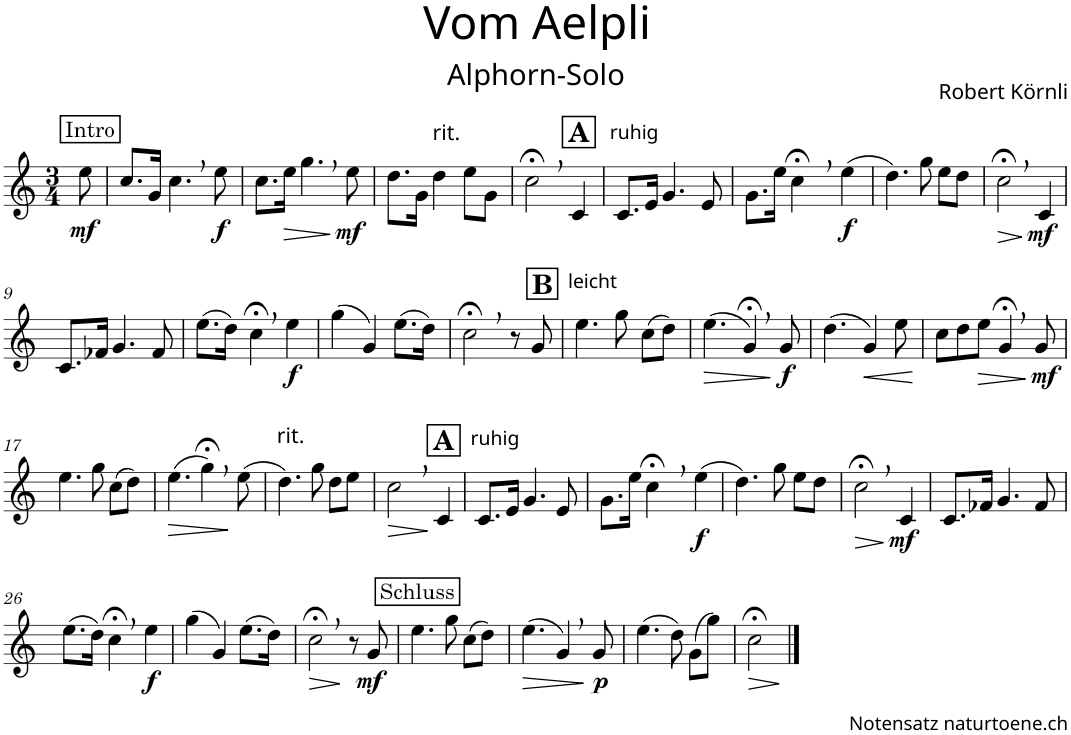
**kern	**dynam
*part1	*part1
*staff1	*staff1
*I"Alphorn	*
*I'Alphn.	*
*clefG2	*
*Trd4c6	*
*k[]	*
*M3/4	*
!!LO:REH:place=s1:a:cj:fs=11:t=Intro
=	=
!	!LO:DY:b
8ee\	mf
=1	=1
8.cc/L	.
16g/Jk	.
4.cc,\	.
!	!LO:DY:b
8ee\	f
=2	=2
8.cc\L	.
!	!LO:HP:b
16ee\Jk	>
4.gg,\	.
!	!LO:DY:n=1:b
8ee\	] mf
=3	=3
8.dd\L	.
16g\Jk	.
!LO:TX:a:t=rit.	!
4dd\	.
8ee\L	.
8g\J	.
!!LO:REH:place=s1:a:B:cj:fs=14:t=A:qo=2
=4	=4
2cc;<,\	.
!LO:TX:a:t=ruhig	!
4c/	.
=5	=5
8.c/L	.
16e/Jk	.
4.g/	.
8e/	.
=6	=6
8.g\L	.
16ee\Jk	.
4cc;<,\	.
!	!LO:DY:b
(4ee\	f
=7	=7
4.dd\)	.
8gg\	.
8ee\L	.
8dd\J	.
=8	=8
!	!LO:HP:b
2cc;<,\	>
!	!LO:DY:n=1:b
4c/	] mf
!!LO:LB:g=z
=9	=9
8.c/L	.
16f-X/Jk	.
4.g/	.
8f-/	.
=10	=10
(8.ee\L	.
16dd\Jk)	.
4cc;<,\	.
!	!LO:DY:b
4ee\	f
=11	=11
(4gg\	.
4g/)	.
(8.ee\L	.
16dd\Jk)	.
!!LO:REH:place=s1:a:B:cj:fs=14:t=B:qo=2.5
=12	=12
2cc;<,\	.
8r	.
!LO:TX:a:t=leicht	!
8g/	.
=13	=13
4.ee\	.
8gg\	.
(8cc\L	.
8dd\J)	.
=14	=14
!	!LO:HP:b
(4.ee\	>
4g;<,/)	.
!	!LO:DY:n=1:b
8g/	] f
=15	=15
(4.dd\	.
!	!LO:HP:b
4g/)	<
8ee\	.
.	[
=16	=16
8cc\L	.
8dd\	.
!	!LO:HP:b
8ee\J	>
4g;<,/	.
!	!LO:DY:n=1:b
8g/	] mf
!!LO:LB:g=z
=17	=17
4.ee\	.
8gg\	.
(8cc\L	.
8dd\J)	.
=18	=18
!	!LO:HP:b
(4.ee\	>
4gg;<,\)	.
(8ee\	]
=19	=19
!LO:TX:a:t=rit.	!
4.dd\)	.
8gg\	.
8dd\L	.
8ee\J	.
!!LO:REH:place=s1:a:B:cj:fs=14:t=A:qo=2
=20	=20
!	!LO:HP:b
2cc,\	>
!LO:TX:a:t=ruhig	!
4c/	]
=21	=21
8.c/L	.
16e/Jk	.
4.g/	.
8e/	.
=22	=22
8.g\L	.
16ee\Jk	.
4cc;<,\	.
!	!LO:DY:b
(4ee\	f
=23	=23
4.dd\)	.
8gg\	.
8ee\L	.
8dd\J	.
=24	=24
!	!LO:HP:b
2cc;<,\	>
!	!LO:DY:n=1:b
4c/	] mf
=25	=25
8.c/L	.
16f-X/Jk	.
4.g/	.
8f-/	.
!!LO:LB:g=z
=26	=26
(8.ee\L	.
16dd\Jk)	.
4cc;<,\	.
!	!LO:DY:b
4ee\	f
=27	=27
(4gg\	.
4g/)	.
(8.ee\L	.
16dd\Jk)	.
!!LO:REH:place=s1:a:cj:fs=11:t=Schluss:qo=2.5
=28	=28
!	!LO:HP:b
2cc;<,\	>
8r	]
!	!LO:DY:b
8g/	mf
=29	=29
4.ee\	.
8gg\	.
(8cc\L	.
8dd\J)	.
=30	=30
!	!LO:HP:b
(4.ee\	>
4g,/)	.
!	!LO:DY:n=1:b
8g/	] p
=31	=31
(4.ee\	.
8dd\)	.
(8g\L	.
8gg\J)	.
=32	=32
!	!LO:HP:b
2cc;<\	>
.	]
==	==
*-	*-
